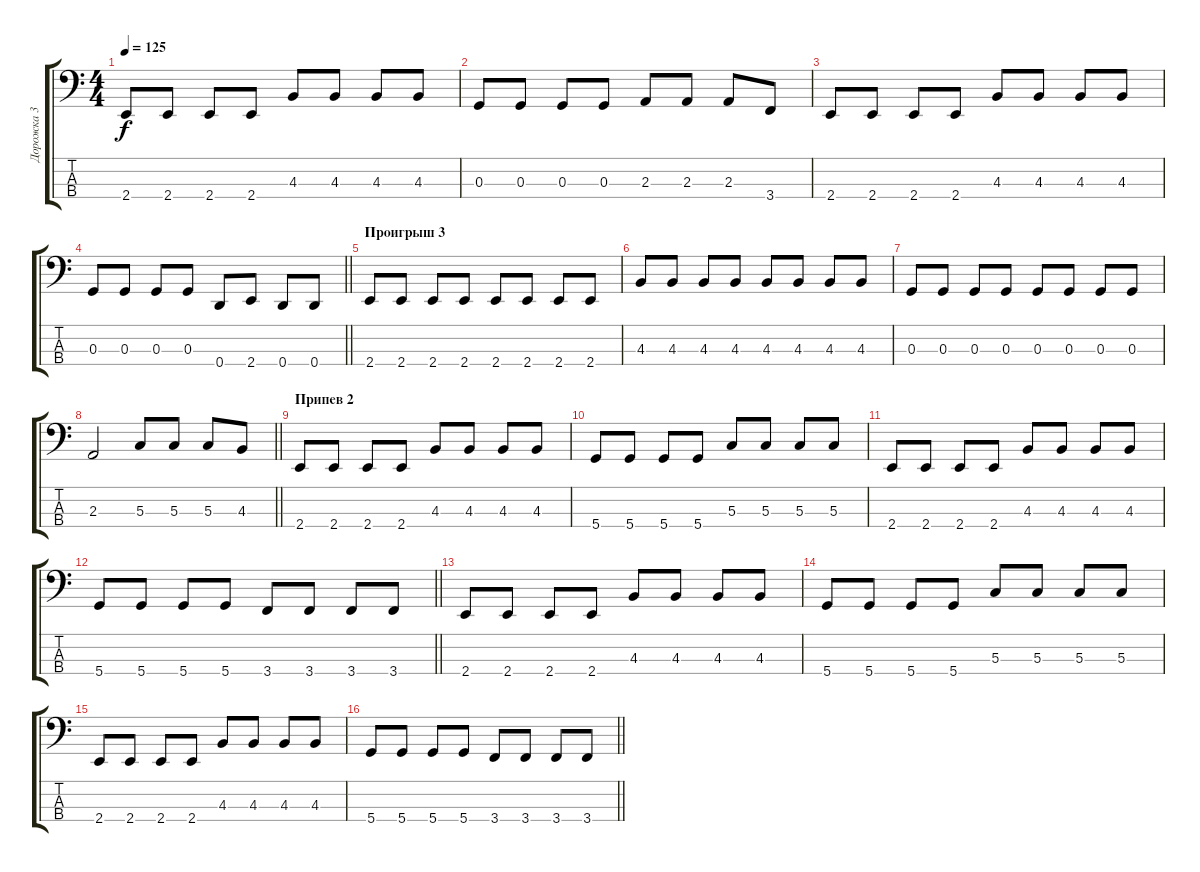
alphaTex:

\track ("Дорожка 3" "Дорожка 3") {instrument electricbassfinger}
\staff {score tabs}
\tuning (F2 C2 G1 D1) {hide}
\ts (4 4)
\tempo 125
\clef f4
\ks c
2.4.8{dy f} 2.4.8 2.4.8 2.4.8 4.3.8 4.3.8 4.3.8 4.3.8 |
0.3.8 0.3.8 0.3.8 0.3.8 2.3.8 2.3.8 2.3.8 3.4.8 |
2.4.8 2.4.8 2.4.8 2.4.8 4.3.8 4.3.8 4.3.8 4.3.8 |
\barLineRight lightlight
0.3.8 0.3.8 0.3.8 0.3.8 0.4.8 2.4.8 0.4.8 0.4.8 |
\section ("" "Проигрыш 3")
2.4.8 2.4.8 2.4.8 2.4.8 2.4.8 2.4.8 2.4.8 2.4.8 |
4.3.8 4.3.8 4.3.8 4.3.8 4.3.8 4.3.8 4.3.8 4.3.8 |
0.3.8 0.3.8 0.3.8 0.3.8 0.3.8 0.3.8 0.3.8 0.3.8 |
\barLineRight lightlight
2.3.2 5.3.8 5.3.8 5.3.8 4.3.8 |
\section ("" "Припев 2")
2.4.8 2.4.8 2.4.8 2.4.8 4.3.8 4.3.8 4.3.8 4.3.8 |
5.4.8 5.4.8 5.4.8 5.4.8 5.3.8 5.3.8 5.3.8 5.3.8 |
2.4.8 2.4.8 2.4.8 2.4.8 4.3.8 4.3.8 4.3.8 4.3.8 |
\barLineRight lightlight
5.4.8 5.4.8 5.4.8 5.4.8 3.4.8 3.4.8 3.4.8 3.4.8 |
2.4.8 2.4.8 2.4.8 2.4.8 4.3.8 4.3.8 4.3.8 4.3.8 |
5.4.8 5.4.8 5.4.8 5.4.8 5.3.8 5.3.8 5.3.8 5.3.8 |
2.4.8 2.4.8 2.4.8 2.4.8 4.3.8 4.3.8 4.3.8 4.3.8 |
\barLineRight lightlight
5.4.8 5.4.8 5.4.8 5.4.8 3.4.8 3.4.8 3.4.8 3.4.8
